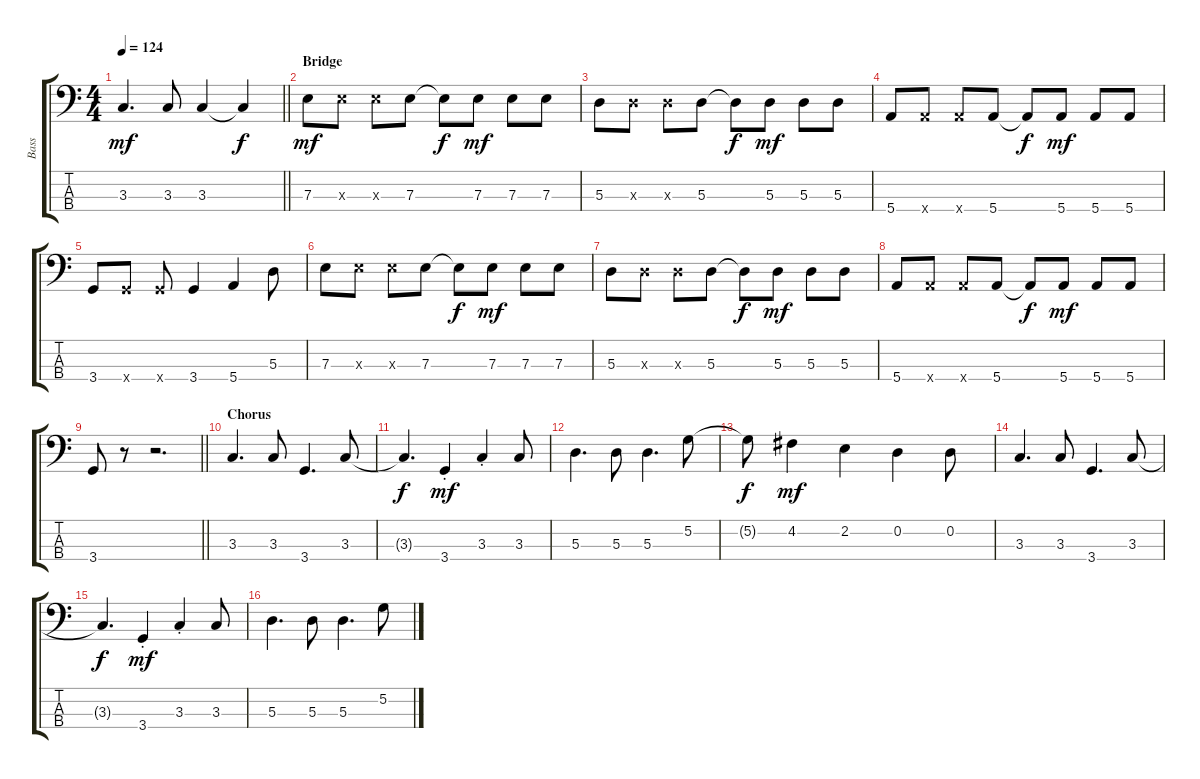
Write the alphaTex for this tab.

\track ("Bass" "Bass") {instrument electricbassfinger}
\staff {score tabs}
\tuning (G2 D2 A1 E1) {hide}
\ts (4 4)
\tempo 124
\clef f4
\barLineRight lightlight
\ks c
3.3.4{d dy mf} 3.3.8 3.3.4 3.3{t}.4{dy f} |
\section ("" "Bridge")
7.3.8{dy mf} 7.3{x}.8 7.3{x}.8 7.3.8 7.3{t}.8{dy f} 7.3.8{dy mf} 7.3.8 7.3.8 |
5.3.8 5.3{x}.8 5.3{x}.8 5.3.8 5.3{t}.8{dy f} 5.3.8{dy mf} 5.3.8 5.3.8 |
5.4.8 5.4{x}.8 5.4{x}.8 5.4.8 5.4{t}.8{dy f} 5.4.8{dy mf} 5.4.8 5.4.8 |
3.4.8 3.4{x}.8 3.4{x}.8 3.4.4 5.4.4 5.3.8 |
7.3.8 7.3{x}.8 7.3{x}.8 7.3.8 7.3{t}.8{dy f} 7.3.8{dy mf} 7.3.8 7.3.8 |
5.3.8 5.3{x}.8 5.3{x}.8 5.3.8 5.3{t}.8{dy f} 5.3.8{dy mf} 5.3.8 5.3.8 |
5.4.8 5.4{x}.8 5.4{x}.8 5.4.8 5.4{t}.8{dy f} 5.4.8{dy mf} 5.4.8 5.4.8 |
\barLineRight lightlight
3.4.8 r.8 r.2{d} |
\section ("" "Chorus")
3.3.4{d} 3.3.8 3.4.4{d} 3.3.8 |
3.3{t}.4{d dy f} 3.4{st}.4{dy mf} 3.3{st}.4 3.3.8 |
5.3.4{d} 5.3.8 5.3.4{d} 5.2.8 |
5.2{t}.8{dy f} 4.2.4{dy mf} 2.2.4 0.2.4 0.2.8 |
3.3.4{d} 3.3.8 3.4.4{d} 3.3.8 |
3.3{t}.4{d dy f} 3.4{st}.4{dy mf} 3.3{st}.4 3.3.8 |
5.3.4{d} 5.3.8 5.3.4{d} 5.2.8
